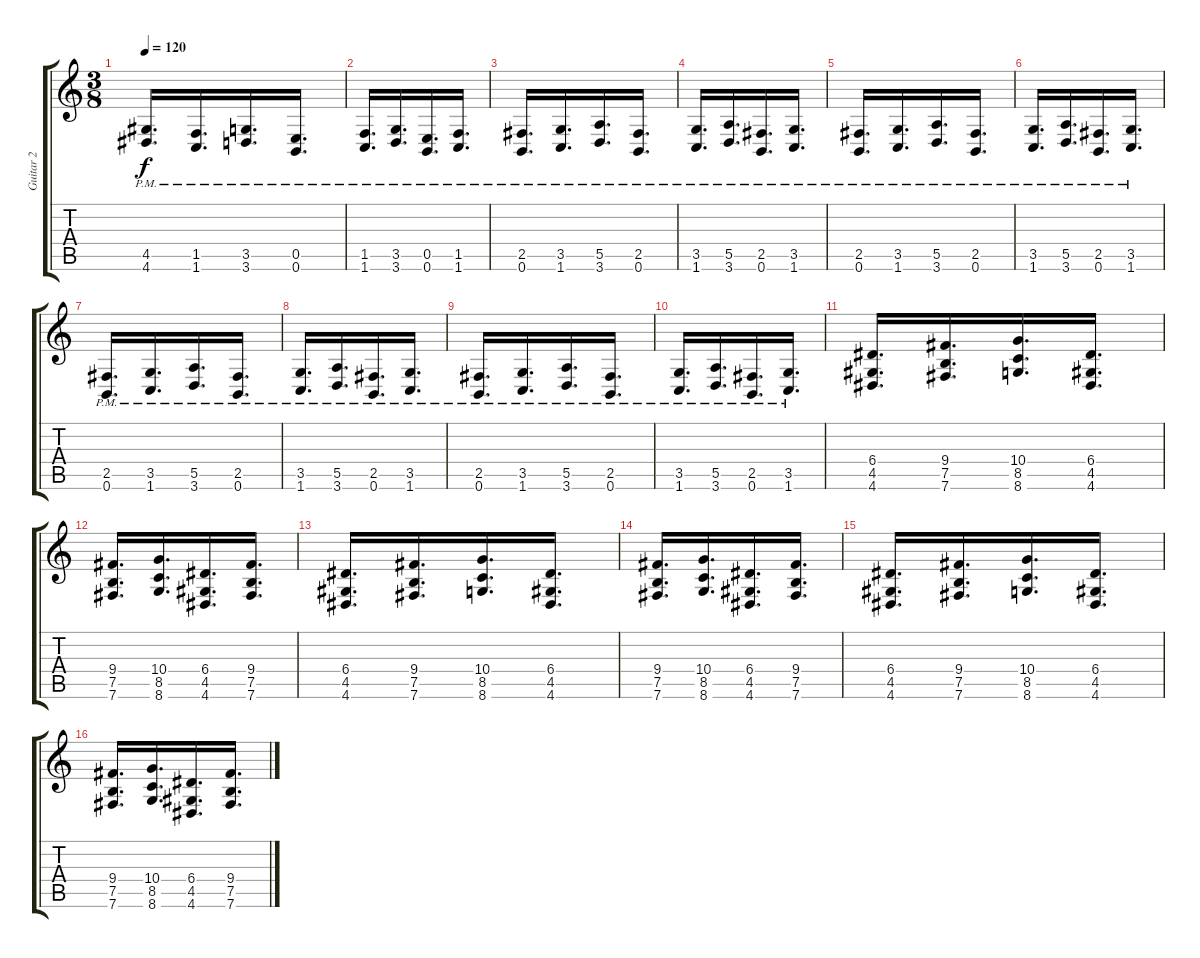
\track ("Guitar 2" "Guitar 2") {instrument distortionguitar}
\staff {score tabs}
\tuning (B3 Gb3 D3 A2 E2 B1) {hide}
\ts (3 8)
\tempo 120
\clef g2
\ks c
(4.5{pm} 4.6{pm}).16{d dy f} (1.5{pm} 1.6{pm}).16{d} (3.5{pm} 3.6{pm}).16{d} (0.5{pm} 0.6{pm}).16{d} |
(1.5{pm} 1.6{pm}).16{d} (3.5{pm} 3.6{pm}).16{d} (0.5{pm} 0.6{pm}).16{d} (1.5{pm} 1.6{pm}).16{d} |
(2.5{pm} 0.6{pm}).16{d} (3.5{pm} 1.6{pm}).16{d} (5.5{pm} 3.6{pm}).16{d} (2.5{pm} 0.6{pm}).16{d} |
(3.5{pm} 1.6{pm}).16{d} (5.5{pm} 3.6{pm}).16{d} (2.5{pm} 0.6{pm}).16{d} (3.5{pm} 1.6{pm}).16{d} |
(2.5{pm} 0.6{pm}).16{d} (3.5{pm} 1.6{pm}).16{d} (5.5{pm} 3.6{pm}).16{d} (2.5{pm} 0.6{pm}).16{d} |
(3.5{pm} 1.6{pm}).16{d} (5.5{pm} 3.6{pm}).16{d} (2.5{pm} 0.6{pm}).16{d} (3.5{pm} 1.6{pm}).16{d} |
(2.5{pm} 0.6{pm}).16{d} (3.5{pm} 1.6{pm}).16{d} (5.5{pm} 3.6{pm}).16{d} (2.5{pm} 0.6{pm}).16{d} |
(3.5{pm} 1.6{pm}).16{d} (5.5{pm} 3.6{pm}).16{d} (2.5{pm} 0.6{pm}).16{d} (3.5{pm} 1.6{pm}).16{d} |
(2.5{pm} 0.6{pm}).16{d} (3.5{pm} 1.6{pm}).16{d} (5.5{pm} 3.6{pm}).16{d} (2.5{pm} 0.6{pm}).16{d} |
(3.5{pm} 1.6{pm}).16{d} (5.5{pm} 3.6{pm}).16{d} (2.5{pm} 0.6{pm}).16{d} (3.5{pm} 1.6{pm}).16{d} |
(6.4 4.5 4.6).16{d} (9.4 7.5 7.6).16{d} (10.4 8.5 8.6).16{d} (6.4 4.5 4.6).16{d} |
(9.4 7.5 7.6).16{d} (10.4 8.5 8.6).16{d} (6.4 4.5 4.6).16{d} (9.4 7.5 7.6).16{d} |
(6.4 4.5 4.6).16{d} (9.4 7.5 7.6).16{d} (10.4 8.5 8.6).16{d} (6.4 4.5 4.6).16{d} |
(9.4 7.5 7.6).16{d} (10.4 8.5 8.6).16{d} (6.4 4.5 4.6).16{d} (9.4 7.5 7.6).16{d} |
(6.4 4.5 4.6).16{d} (9.4 7.5 7.6).16{d} (10.4 8.5 8.6).16{d} (6.4 4.5 4.6).16{d} |
(9.4 7.5 7.6).16{d} (10.4 8.5 8.6).16{d} (6.4 4.5 4.6).16{d} (9.4 7.5 7.6).16{d}
